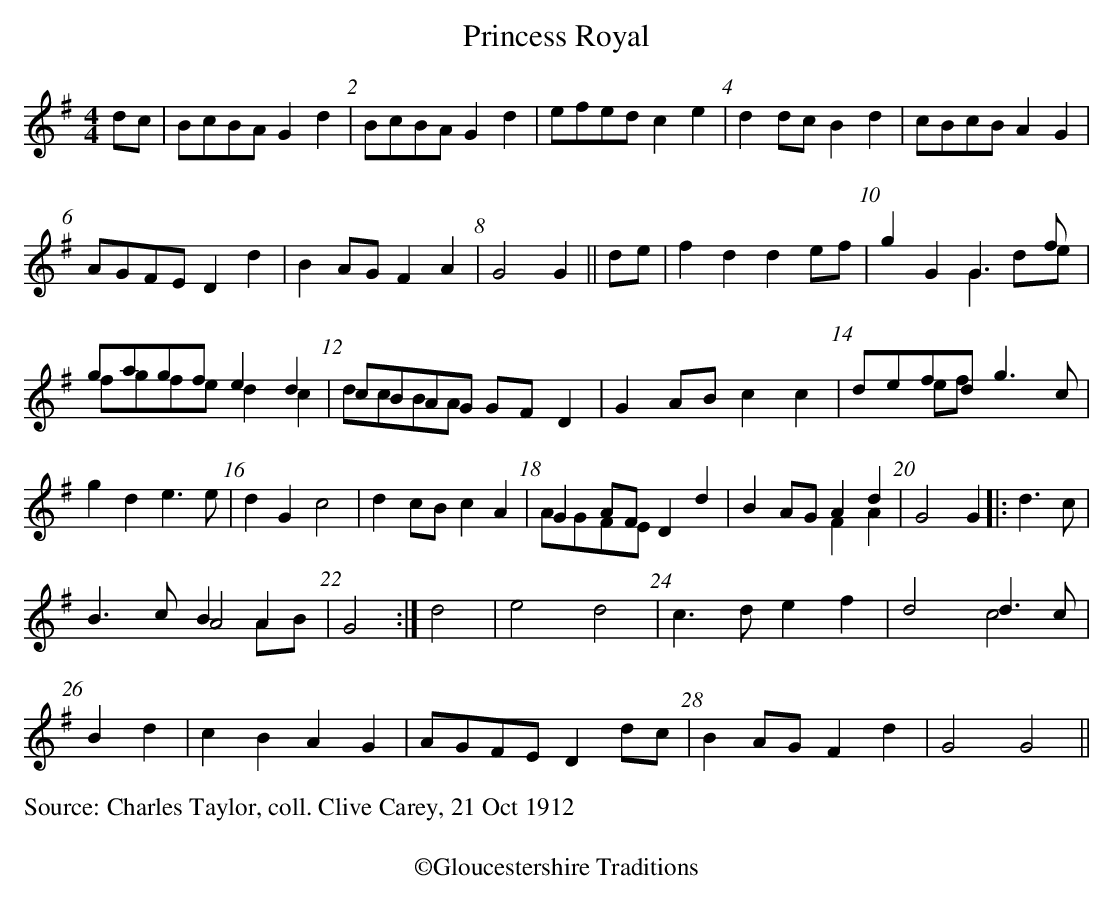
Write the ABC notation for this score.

X:1
T:Princess Royal
M:4/4
L:1/8
K:G
dc|BcBA G2d2 | BcBA G2d2 | efedc2e2 | d2dcB2d2 | cBcBA2G2 |
AGFED2d2 | B2AGF2A2 | G4G2||de| f2d2d2ef | g2G2G3f&x4G2de |
gagfe2d2&fgfed2c2 | cBAG GFD2&dcBAx4 | G2ABc2c2 | defdg3c&x2efx4 |
g2d2e3e | d2G2c4 | d2cBc2A2 | G2AF D2d2&AGFEx4 |\
 B2AGA2d2&x4F2A2 | G4G2|:d3c|
B3c B2A2&x4A4&x6AB | G4 :|d4|e4d4|c3de2f2| d4d3c&x4c4 |
B2d2|c2B2A2G2 | AGFED2dc | B2AGF2d2 | G4G4||
